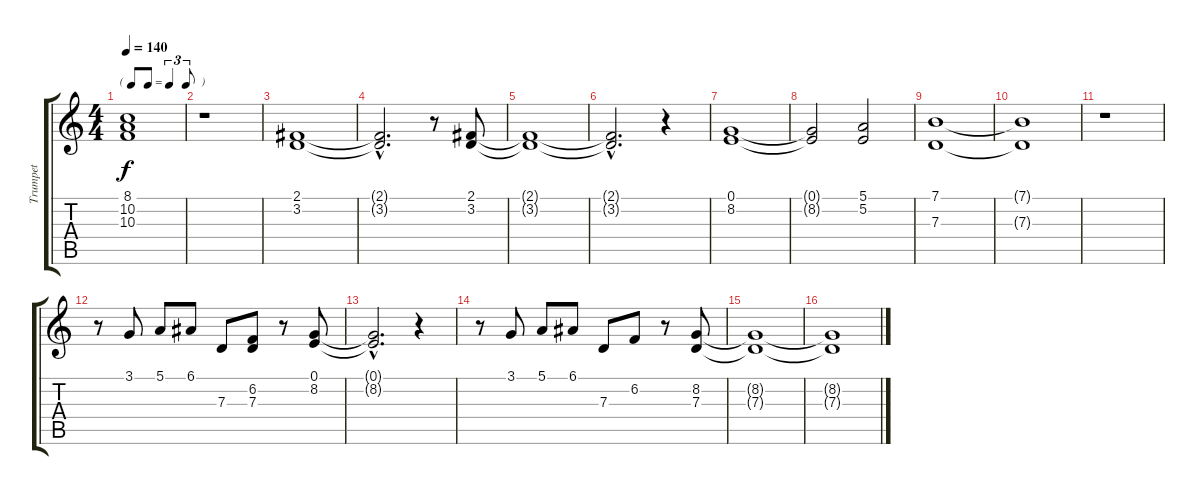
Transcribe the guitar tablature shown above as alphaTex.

\track ("Trumpet" "Trumpet") {instrument trumpet}
\staff {score tabs}
\tuning (E4 B3 G3 D3 A2 E2) {hide}
\ts (4 4)
\tf triplet8th
\tempo 140
\clef g2
\ks c
(8.1{t} 10.2{t} 10.3{t}).1{dy f} |
r.1 |
(2.1 3.2).1 |
(2.1{hac t} 3.2{hac t}).2{d} r.8 (2.1 3.2).8 |
(2.1{t} 3.2{t}).1 |
(2.1{hac t} 3.2{hac t}).2{d} r.4 |
(0.1 8.2).1 |
(0.1{t} 8.2{t}).2 (5.1 5.2).2 |
(7.1 7.3).1 |
(7.1{t} 7.3{t}).1 |
r.1 |
r.8 3.1.8 5.1.8 6.1.8 7.3.8 (6.2 7.3).8 r.8 (0.1 8.2).8 |
(0.1{hac t} 8.2{hac t}).2{d} r.4 |
r.8 3.1.8 5.1.8 6.1.8 7.3.8 6.2.8 r.8 (8.2 7.3).8 |
(8.2{t} 7.3{t}).1 |
(8.2{t} 7.3{t}).1
